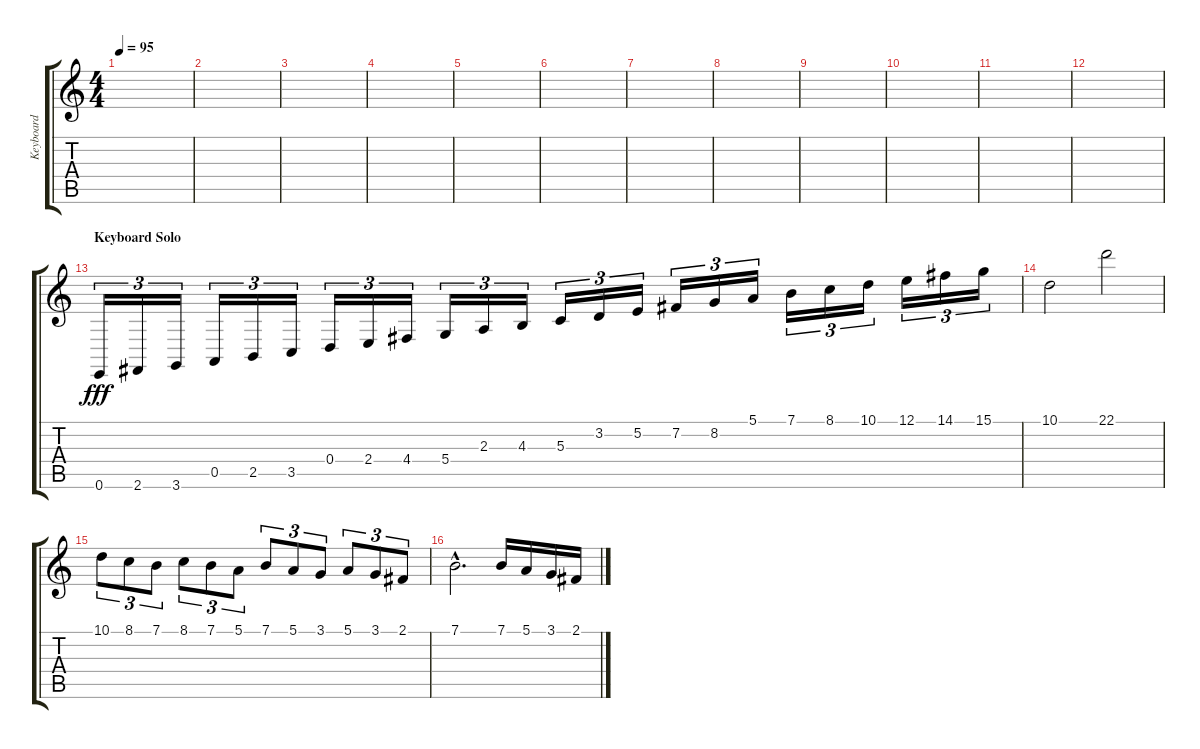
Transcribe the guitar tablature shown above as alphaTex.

\track ("Keyboard" "Keyboard") {instrument acousticgrandpiano}
\staff {score tabs}
\tuning (E4 B3 G3 D3 A2 E2) {hide}
\ts (4 4)
\tempo 95
\clef g2
\ks c
|
|
|
|
|
|
|
|
|
|
|
|
\section ("" "Keyboard Solo")
0.6.16{tu (3 2) dy fff} 2.6.16{tu (3 2)} 3.6.16{tu (3 2)} 0.5.16{tu (3 2)} 2.5.16{tu (3 2)} 3.5.16{tu (3 2)} 0.4.16{tu (3 2)} 2.4.16{tu (3 2)} 4.4.16{tu (3 2)} 5.4.16{tu (3 2)} 2.3.16{tu (3 2)} 4.3.16{tu (3 2)} 5.3.16{tu (3 2)} 3.2.16{tu (3 2)} 5.2.16{tu (3 2)} 7.2.16{tu (3 2)} 8.2.16{tu (3 2)} 5.1.16{tu (3 2)} 7.1.16{tu (3 2)} 8.1.16{tu (3 2)} 10.1.16{tu (3 2)} 12.1.16{tu (3 2)} 14.1.16{tu (3 2)} 15.1.16{tu (3 2)} |
10.1.2 22.1.2 |
10.1.8{tu (3 2)} 8.1.8{tu (3 2)} 7.1.8{tu (3 2)} 8.1.8{tu (3 2)} 7.1.8{tu (3 2)} 5.1.8{tu (3 2)} 7.1.8{tu (3 2)} 5.1.8{tu (3 2)} 3.1.8{tu (3 2)} 5.1.8{tu (3 2)} 3.1.8{tu (3 2)} 2.1.8{tu (3 2)} |
7.1{hac}.2{d} 7.1.16 5.1.16 3.1.16 2.1.16
